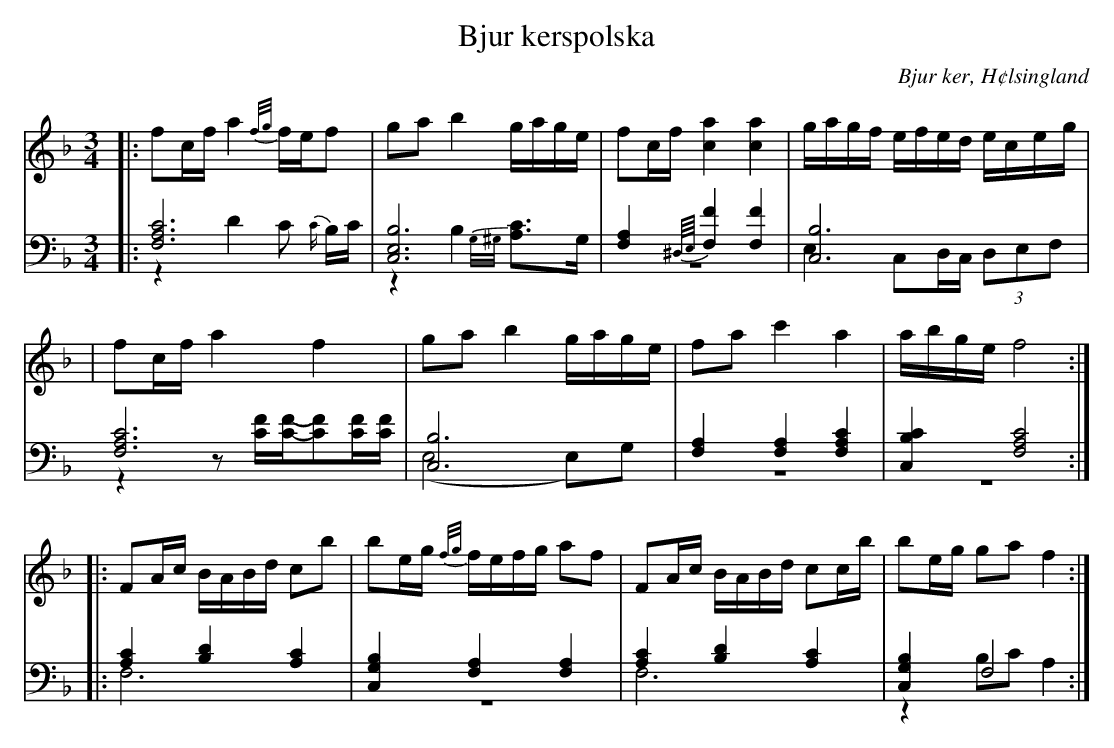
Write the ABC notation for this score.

X:1
T: Bjur kerspolska
O: Bjur ker, H¢lsingland
M: 3/4
L: 1/8
K: F
V:1
V:2
V:3 merge
V: 1
|:fc/f/ a2 {f/g/}f/e/f|ga b2 g/a/g/e/|fc/f/ [c2a2] [c2a2]|g/a/g/f/ e/f/e/d/ e/c/e/g/|
|fc/f/ a2 f2|ga b2 g/a/g/e/|fa c'2 a2| a/b/g/e/ f4:|
|:FA/c/ B/A/B/d/ cb|be/g/ {f/g/}f/e/f/g/ af|FA/c/ B/A/B/d/ cc/b/|be/g/ ga f2:|
V:2 clef=bass
|:[F,6A,6C6]|[C,6E,6B,6]|[F,2A,2] {^D,//E,//}[F,2F2] [F,2F2]|[C,6B,6]|
[F,6A,6C6]|[C,6B,6]|[F,2A,2] [F,2A,2] [F,2A,2C2]|[C,2B,2C2] [F,4A,4C4]:|
 |:[A,2C2] [B,2D2] [A,2C2]|[C,2G,2B,2] [F,2A,2] [F,2A,2]|[A,2C2] [B,2D2] [A,2C2]|[C,2G,2B,2] F,4 :|
V:3 clef=bass
 |:z2D2 C {C/}B,/C/|z2 B,2 {G,/^G,/}[A,C]>G,|z6|E,2 C,D,/C,/ (3D,E,F,|
 |z2 z[C/F/][C/F/]-[CF][C/F/][C/F/]|(E,4 E,)G,|z6|z6:|
|:F,6|z6|F,6|z2 B,C A,2:|
